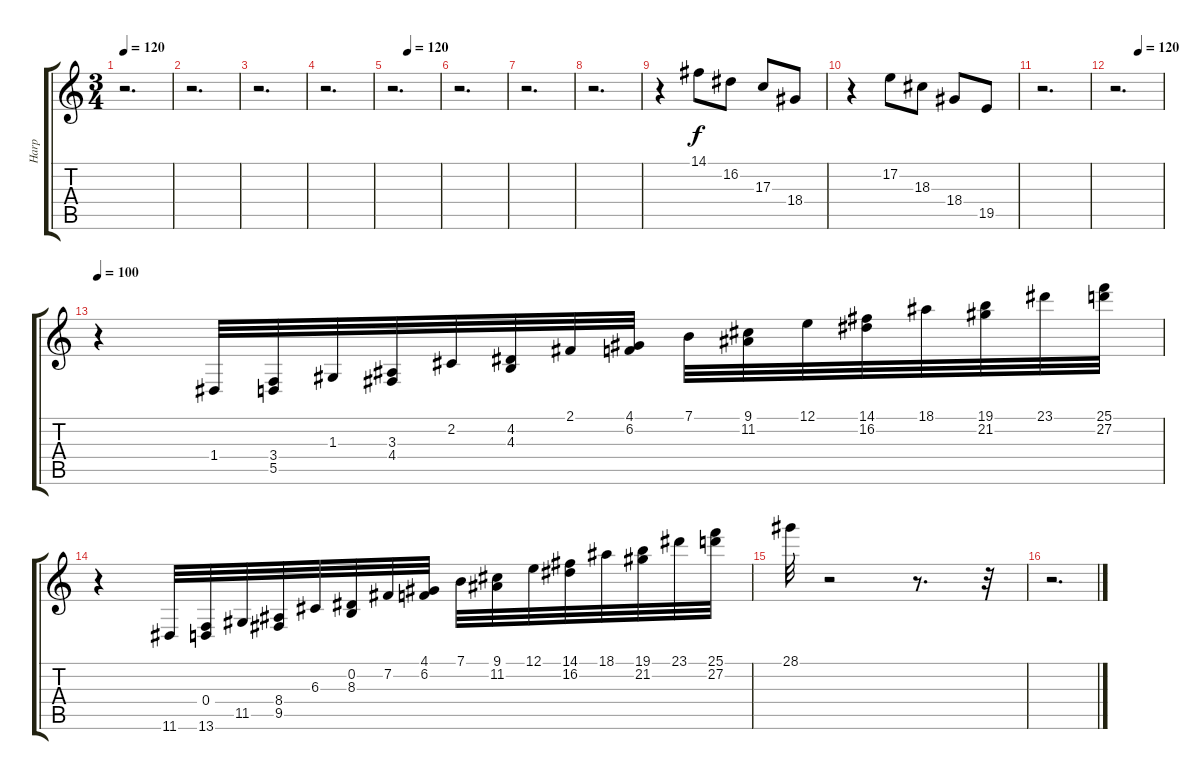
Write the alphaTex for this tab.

\track ("Harp" "Harp") {instrument orchestralharp}
\staff {score tabs}
\tuning (E4 B3 G3 D3 A2 E2) {hide}
\ts (3 4)
\tempo 120
\tempo 100
\tempo 120
\clef g2
\ks c
r.2{d dy f instrument orchestralharp} |
r.2{d} |
r.2{d} |
r.2{d} |
\tempo (120 0.3333333333333333)
r.2{d} |
r.2{d} |
r.2{d} |
r.2{d} |
r.4 14.1.8 16.2.8 17.3.8 18.4.8 |
r.4 17.2.8 18.3.8 18.4.8 19.5.8 |
r.2{d} |
\tempo (120 0.5)
r.2{d} |
\tempo 100
r.4 1.4.32 (3.4 5.5).32 1.3.32 (3.3 4.4).32 2.2.32 (4.2 4.3).32 2.1.32 (4.1 6.2).32 7.1.32 (9.1 11.2).32 12.1.32 (14.1 16.2).32 18.1.32 (19.1 21.2).32 23.1.32 (25.1 27.2).32 |
r.4 11.6.32 (0.4 13.6).32 11.5.32 (8.4 9.5).32 6.3.32 (0.2 8.3).32 7.2.32 (4.1 6.2).32 7.1.32 (9.1 11.2).32 12.1.32 (14.1 16.2).32 18.1.32 (19.1 21.2).32 23.1.32 (25.1 27.2).32 |
28.1.32 r.2 r.8{d} r.32 |
r.2{d}
